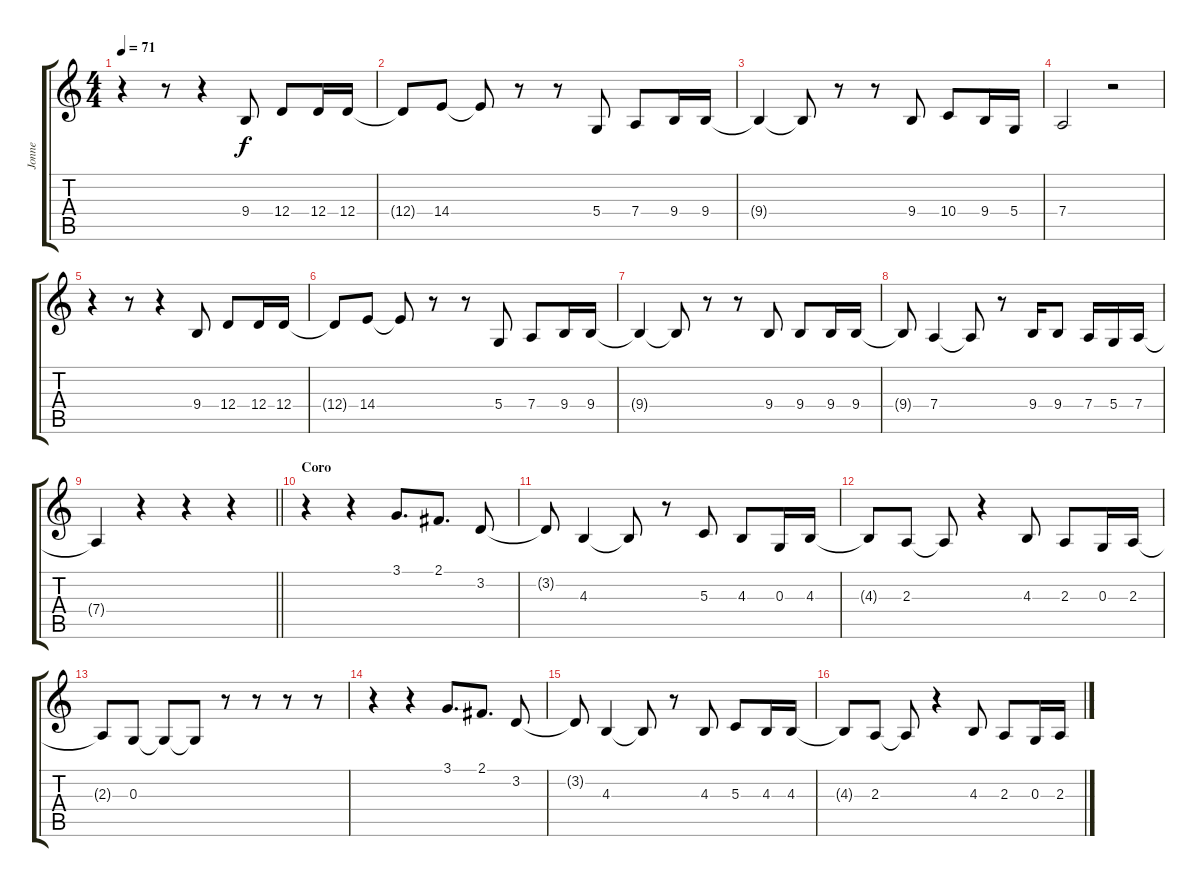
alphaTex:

\track ("Jonne" "Jonne") {instrument flute}
\staff {score tabs}
\tuning (E4 B3 G3 D3 A2 E2) {hide}
\ts (4 4)
\tempo 71
\clef g2
\ks c
r.4{dy f} r.8 r.4 9.4.8 12.4.8 12.4.16 12.4.16 |
12.4{t}.8 14.4.8 14.4{t}.8 r.8 r.8 5.4.8 7.4.8 9.4.16 9.4.16 |
9.4{t}.4 9.4{t}.8 r.8 r.8 9.4.8 10.4.8 9.4.16 5.4.16 |
7.4.2 r.2 |
r.4 r.8 r.4 9.4.8 12.4.8 12.4.16 12.4.16 |
12.4{t}.8 14.4.8 14.4{t}.8 r.8 r.8 5.4.8 7.4.8 9.4.16 9.4.16 |
9.4{t}.4 9.4{t}.8 r.8 r.8 9.4.8 9.4.8 9.4.16 9.4.16 |
9.4{t}.8 7.4.4 7.4{t}.8 r.8 9.4.16 9.4.8 7.4.16 5.4.16 7.4.16 |
\barLineRight lightlight
7.4{t}.4 r.4 r.4 r.4 |
\section ("" "Coro")
r.4 r.4 3.1.8{d} 2.1.8{d} 3.2.8 |
3.2{t}.8 4.3.4 4.3{t}.8 r.8 5.3.8 4.3.8 0.3.16 4.3.16 |
4.3{t}.8 2.3.8 2.3{t}.8 r.4 4.3.8 2.3.8 0.3.16 2.3.16 |
2.3{t}.8 0.3.8 0.3{t}.8 0.3{t}.8 r.8 r.8 r.8 r.8 |
r.4 r.4 3.1.8{d} 2.1.8{d} 3.2.8 |
3.2{t}.8 4.3.4 4.3{t}.8 r.8 4.3.8 5.3.8 4.3.16 4.3.16 |
4.3{t}.8 2.3.8 2.3{t}.8 r.4 4.3.8 2.3.8 0.3.16 2.3.16
